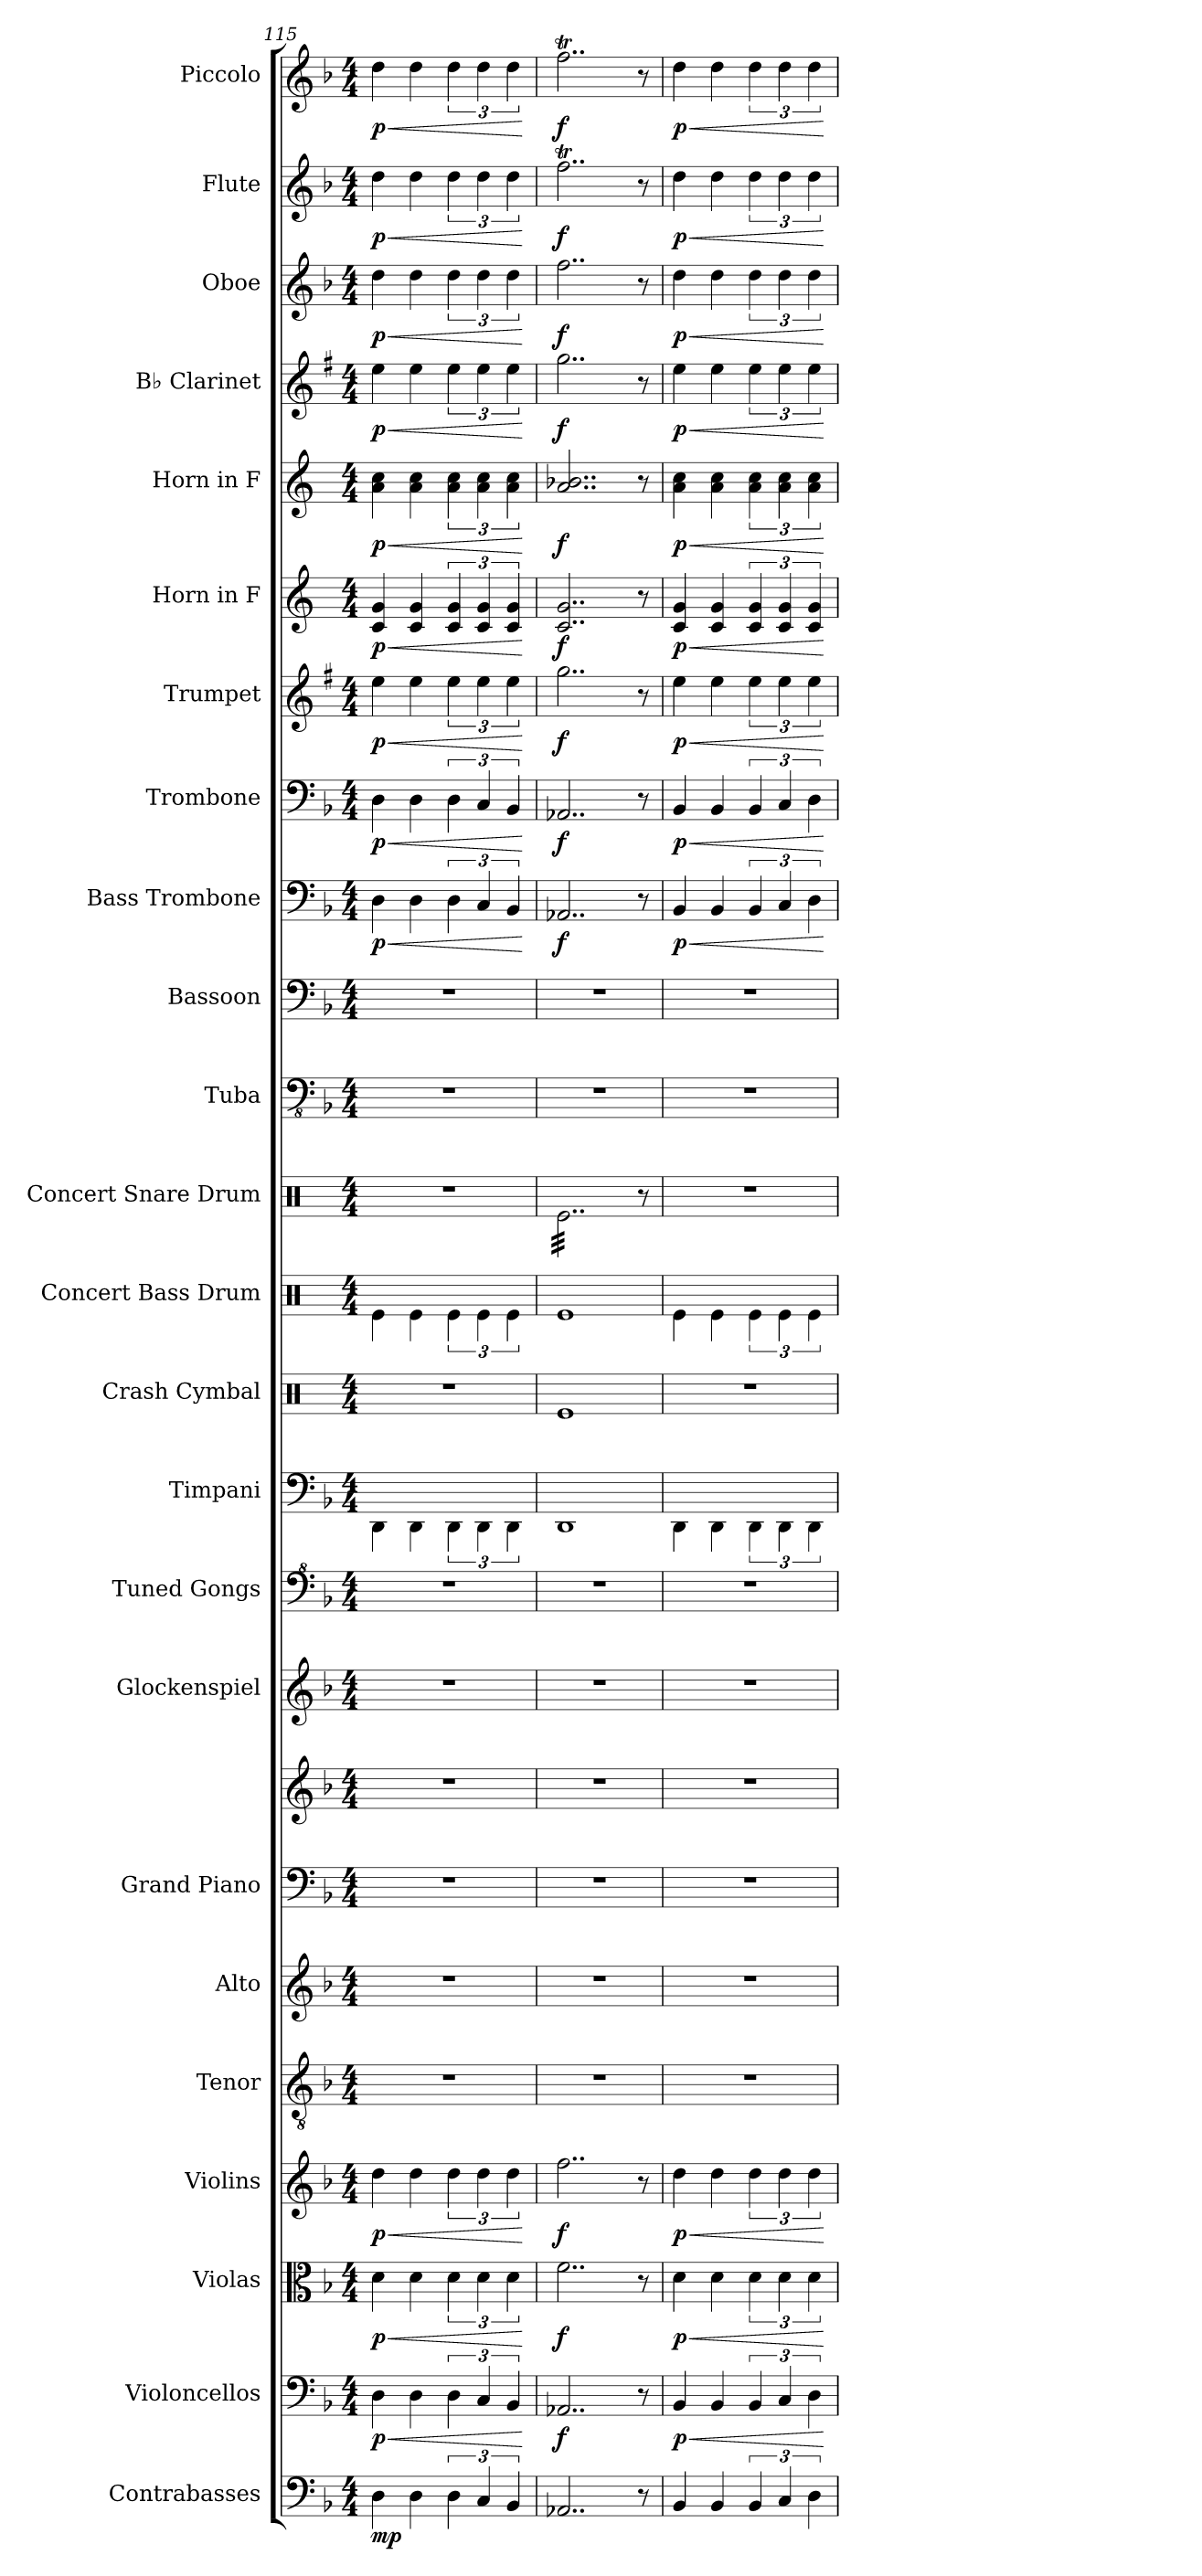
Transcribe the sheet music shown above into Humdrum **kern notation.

**kern	**dynam	**kern	**dynam	**kern	**dynam	**kern	**dynam	**kern	**kern	**kern	**kern	**kern	**kern	**kern	**kern	**kern	**kern	**kern	**kern	**kern	**dynam	**kern	**dynam	**kern	**dynam	**kern	**dynam	**kern	**dynam	**kern	**dynam	**kern	**dynam	**kern	**dynam	**kern	**dynam
*part24	*part24	*part23	*part23	*part22	*part22	*part21	*part21	*part20	*part19	*part18	*part18	*part17	*part16	*part15	*part14	*part13	*part12	*part11	*part10	*part9	*part9	*part8	*part8	*part7	*part7	*part6	*part6	*part5	*part5	*part4	*part4	*part3	*part3	*part2	*part2	*part1	*part1
*staff25	*staff25	*staff24	*staff24	*staff23	*staff23	*staff22	*staff22	*staff21	*staff20	*staff19	*staff18	*staff17	*staff16	*staff15	*staff14	*staff13	*staff12	*staff11	*staff10	*staff9	*staff9	*staff8	*staff8	*staff7	*staff7	*staff6	*staff6	*staff5	*staff5	*staff4	*staff4	*staff3	*staff3	*staff2	*staff2	*staff1	*staff1
*I"Contrabasses	*	*I"Violoncellos	*	*I"Violas	*	*I"Violins	*	*I"Tenor	*I"Alto	*I"Grand Piano	*	*I"Glockenspiel	*I"Tuned Gongs	*I"Timpani	*I"Crash Cymbal	*I"Concert Bass Drum	*I"Concert Snare Drum	*I"Tuba	*I"Bassoon	*I"Bass Trombone	*	*I"Trombone	*	*I"Trumpet	*	*I"Horn in F	*	*I"Horn in F	*	*I"B♭ Clarinet	*	*I"Oboe	*	*I"Flute	*	*I"Piccolo	*
*I'Cbs.	*	*I'Vcs.	*	*I'Vlas.	*	*I'Vlns.	*	*I'T.	*I'A.	*I'Pno.	*	*I'Glock.	*I'Td. Gon.	*I'Timp.	*I'Cr. Cym.	*I'Con. BD	*I'Con. Sn.	*I'Tba.	*I'Bsn.	*I'B. Tbn.	*	*I'Tbn.	*	*I'Tpt.	*	*	*	*	*	*I'B♭ Cl.	*	*I'Ob.	*	*I'Fl.	*	*I'Picc.	*
*clefF4	*	*clefF4	*	*clefC3	*	*clefG2	*	*clefGv2	*clefG2	*clefF4	*clefG2	*clefG2	*clefF^4	*clefF4	*clefX	*clefX	*clefX	*clefFv4	*clefF4	*clefF4	*	*clefF4	*	*clefG2	*	*clefG2	*	*clefG2	*	*clefG2	*	*clefG2	*	*clefG2	*	*clefG2	*
*ITrd7c12	*	*	*	*	*	*	*	*	*	*	*	*ITrd-14c-24	*	*	*	*	*	*	*	*	*	*	*	*ITrd1c2	*	*ITrd4c7	*	*ITrd4c7	*	*ITrd1c2	*	*	*	*	*	*ITrd-7c-12	*
*k[b-]	*	*k[b-]	*	*k[b-]	*	*k[b-]	*	*k[b-]	*k[b-]	*k[b-]	*k[b-]	*k[b-]	*k[b-]	*k[b-]	*k[]	*k[]	*k[]	*k[b-]	*k[b-]	*k[b-]	*	*k[b-]	*	*k[b-]	*	*k[b-]	*	*k[b-]	*	*k[b-]	*	*k[b-]	*	*k[b-]	*	*k[b-]	*
*M4/4	*	*M4/4	*	*M4/4	*	*M4/4	*	*M4/4	*M4/4	*M4/4	*M4/4	*M4/4	*M4/4	*M4/4	*M4/4	*M4/4	*M4/4	*M4/4	*M4/4	*M4/4	*	*M4/4	*	*M4/4	*	*M4/4	*	*M4/4	*	*M4/4	*	*M4/4	*	*M4/4	*	*M4/4	*
=115	=115	=115	=115	=115	=115	=115	=115	=115	=115	=115	=115	=115	=115	=115	=115	=115	=115	=115	=115	=115	=115	=115	=115	=115	=115	=115	=115	=115	=115	=115	=115	=115	=115	=115	=115	=115	=115
!	!LO:DY:b	!	!LO:HP:b	!	!LO:HP:b	!	!LO:HP:b	!	!	!	!	!	!	!	!	!	!	!	!	!	!LO:HP:b	!	!LO:HP:b	!	!LO:HP:b	!	!LO:HP:b	!	!LO:HP:b	!	!LO:HP:b	!	!LO:HP:b	!	!LO:HP:b	!	!LO:HP:b
!	!	!	!LO:DY:n=1:b	!	!LO:DY:n=1:b	!	!LO:DY:n=1:b	!	!	!	!	!	!	!	!	!	!	!	!	!	!LO:DY:n=1:b	!	!LO:DY:n=1:b	!	!LO:DY:n=1:b	!	!LO:DY:n=1:b	!	!LO:DY:n=1:b	!	!LO:DY:n=1:b	!	!LO:DY:n=1:b	!	!LO:DY:n=1:b	!	!LO:DY:n=1:b
4DD\	mp	4D\	< p	4d\	< p	4dd\	< p	1r	1r	1r	1r	1r	1r	4DD\	1r	4Re\	1r	1r	1r	4D\	< p	4D\	< p	4dd\	< p	4F/ 4c/	< p	4d\ 4f\	< p	4dd\	< p	4dd\	< p	4dd\	< p	4ddd\	< p
4DD\	.	4D\	.	4d\	.	4dd\	.	.	.	.	.	.	.	4DD\	.	4Re\	.	.	.	4D\	.	4D\	.	4dd\	.	4F/ 4c/	.	4d\ 4f\	.	4dd\	.	4dd\	.	4dd\	.	4ddd\	.
6DD\	.	6D\	.	6d\	.	6dd\	.	.	.	.	.	.	.	6DD\	.	6Re\	.	.	.	6D\	.	6D\	.	6dd\	.	6F/ 6c/	.	6d\ 6f\	.	6dd\	.	6dd\	.	6dd\	.	6ddd\	.
6CC/	.	6C/	.	6d\	.	6dd\	.	.	.	.	.	.	.	6DD\	.	6Re\	.	.	.	6C/	.	6C/	.	6dd\	.	6F/ 6c/	.	6d\ 6f\	.	6dd\	.	6dd\	.	6dd\	.	6ddd\	.
6BBB-/	.	6BB-/	.	6d\	.	6dd\	.	.	.	.	.	.	.	6DD\	.	6Re\	.	.	.	6BB-/	.	6BB-/	.	6dd\	.	6F/ 6c/	.	6d\ 6f\	.	6dd\	.	6dd\	.	6dd\	.	6ddd\	.
.	.	.	[	.	[	.	[	.	.	.	.	.	.	.	.	.	.	.	.	.	[	.	[	.	[	.	[	.	[	.	[	.	[	.	[	.	[
=116	=116	=116	=116	=116	=116	=116	=116	=116	=116	=116	=116	=116	=116	=116	=116	=116	=116	=116	=116	=116	=116	=116	=116	=116	=116	=116	=116	=116	=116	=116	=116	=116	=116	=116	=116	=116	=116
!	!	!	!LO:DY:b	!	!LO:DY:b	!	!LO:DY:b	!	!	!	!	!	!	!	!	!	!	!	!	!	!LO:DY:b	!	!LO:DY:b	!	!LO:DY:b	!	!LO:DY:b	!	!LO:DY:b	!	!LO:DY:b	!	!LO:DY:b	!	!LO:DY:b	!	!LO:DY:b
*	*	*	*	*	*	*	*	*	*	*	*	*	*	*	*	*	*tremolo	*	*	*	*	*	*	*	*	*	*	*	*	*	*	*	*	*	*	*	*
2..AAA-X/	.	2..AA-X/	f	2..f\	f	2..ff\	f	1r	1r	1r	1r	1r	1r	1DD	1Re	1Re	32Re\LLL	1r	1r	2..AA-X/	f	2..AA-X/	f	2..ff\	f	2..F/ 2..c/	f	2..d/ 2..e-X/	f	2..ff\	f	2..ff\	f	2..ffT\	f	2..fffT\	f
.	.	.	.	.	.	.	.	.	.	.	.	.	.	.	.	.	32Re\	.	.	.	.	.	.	.	.	.	.	.	.	.	.	.	.	.	.	.	.
.	.	.	.	.	.	.	.	.	.	.	.	.	.	.	.	.	32Re\	.	.	.	.	.	.	.	.	.	.	.	.	.	.	.	.	.	.	.	.
.	.	.	.	.	.	.	.	.	.	.	.	.	.	.	.	.	32Re\	.	.	.	.	.	.	.	.	.	.	.	.	.	.	.	.	.	.	.	.
.	.	.	.	.	.	.	.	.	.	.	.	.	.	.	.	.	32Re\	.	.	.	.	.	.	.	.	.	.	.	.	.	.	.	.	.	.	.	.
.	.	.	.	.	.	.	.	.	.	.	.	.	.	.	.	.	32Re\	.	.	.	.	.	.	.	.	.	.	.	.	.	.	.	.	.	.	.	.
.	.	.	.	.	.	.	.	.	.	.	.	.	.	.	.	.	32Re\	.	.	.	.	.	.	.	.	.	.	.	.	.	.	.	.	.	.	.	.
.	.	.	.	.	.	.	.	.	.	.	.	.	.	.	.	.	32Re\	.	.	.	.	.	.	.	.	.	.	.	.	.	.	.	.	.	.	.	.
.	.	.	.	.	.	.	.	.	.	.	.	.	.	.	.	.	32Re\	.	.	.	.	.	.	.	.	.	.	.	.	.	.	.	.	.	.	.	.
.	.	.	.	.	.	.	.	.	.	.	.	.	.	.	.	.	32Re\	.	.	.	.	.	.	.	.	.	.	.	.	.	.	.	.	.	.	.	.
.	.	.	.	.	.	.	.	.	.	.	.	.	.	.	.	.	32Re\	.	.	.	.	.	.	.	.	.	.	.	.	.	.	.	.	.	.	.	.
.	.	.	.	.	.	.	.	.	.	.	.	.	.	.	.	.	32Re\	.	.	.	.	.	.	.	.	.	.	.	.	.	.	.	.	.	.	.	.
.	.	.	.	.	.	.	.	.	.	.	.	.	.	.	.	.	32Re\	.	.	.	.	.	.	.	.	.	.	.	.	.	.	.	.	.	.	.	.
.	.	.	.	.	.	.	.	.	.	.	.	.	.	.	.	.	32Re\	.	.	.	.	.	.	.	.	.	.	.	.	.	.	.	.	.	.	.	.
.	.	.	.	.	.	.	.	.	.	.	.	.	.	.	.	.	32Re\	.	.	.	.	.	.	.	.	.	.	.	.	.	.	.	.	.	.	.	.
.	.	.	.	.	.	.	.	.	.	.	.	.	.	.	.	.	32Re\	.	.	.	.	.	.	.	.	.	.	.	.	.	.	.	.	.	.	.	.
.	.	.	.	.	.	.	.	.	.	.	.	.	.	.	.	.	32Re\	.	.	.	.	.	.	.	.	.	.	.	.	.	.	.	.	.	.	.	.
.	.	.	.	.	.	.	.	.	.	.	.	.	.	.	.	.	32Re\	.	.	.	.	.	.	.	.	.	.	.	.	.	.	.	.	.	.	.	.
.	.	.	.	.	.	.	.	.	.	.	.	.	.	.	.	.	32Re\	.	.	.	.	.	.	.	.	.	.	.	.	.	.	.	.	.	.	.	.
.	.	.	.	.	.	.	.	.	.	.	.	.	.	.	.	.	32Re\	.	.	.	.	.	.	.	.	.	.	.	.	.	.	.	.	.	.	.	.
.	.	.	.	.	.	.	.	.	.	.	.	.	.	.	.	.	32Re\	.	.	.	.	.	.	.	.	.	.	.	.	.	.	.	.	.	.	.	.
.	.	.	.	.	.	.	.	.	.	.	.	.	.	.	.	.	32Re\	.	.	.	.	.	.	.	.	.	.	.	.	.	.	.	.	.	.	.	.
.	.	.	.	.	.	.	.	.	.	.	.	.	.	.	.	.	32Re\	.	.	.	.	.	.	.	.	.	.	.	.	.	.	.	.	.	.	.	.
.	.	.	.	.	.	.	.	.	.	.	.	.	.	.	.	.	32Re\	.	.	.	.	.	.	.	.	.	.	.	.	.	.	.	.	.	.	.	.
.	.	.	.	.	.	.	.	.	.	.	.	.	.	.	.	.	32Re\	.	.	.	.	.	.	.	.	.	.	.	.	.	.	.	.	.	.	.	.
.	.	.	.	.	.	.	.	.	.	.	.	.	.	.	.	.	32Re\	.	.	.	.	.	.	.	.	.	.	.	.	.	.	.	.	.	.	.	.
.	.	.	.	.	.	.	.	.	.	.	.	.	.	.	.	.	32Re\	.	.	.	.	.	.	.	.	.	.	.	.	.	.	.	.	.	.	.	.
.	.	.	.	.	.	.	.	.	.	.	.	.	.	.	.	.	32Re\JJJ	.	.	.	.	.	.	.	.	.	.	.	.	.	.	.	.	.	.	.	.
*	*	*	*	*	*	*	*	*	*	*	*	*	*	*	*	*	*Xtremolo	*	*	*	*	*	*	*	*	*	*	*	*	*	*	*	*	*	*	*	*
8r	.	8r	.	8r	.	8r	.	.	.	.	.	.	.	.	.	.	8r	.	.	8r	.	8r	.	8r	.	8r	.	8r	.	8r	.	8r	.	8r	.	8r	.
=117	=117	=117	=117	=117	=117	=117	=117	=117	=117	=117	=117	=117	=117	=117	=117	=117	=117	=117	=117	=117	=117	=117	=117	=117	=117	=117	=117	=117	=117	=117	=117	=117	=117	=117	=117	=117	=117
!	!	!	!LO:HP:b	!	!LO:HP:b	!	!LO:HP:b	!	!	!	!	!	!	!	!	!	!	!	!	!	!LO:HP:b	!	!LO:HP:b	!	!LO:HP:b	!	!LO:HP:b	!	!LO:HP:b	!	!LO:HP:b	!	!LO:HP:b	!	!LO:HP:b	!	!LO:HP:b
!	!	!	!LO:DY:n=1:b	!	!LO:DY:n=1:b	!	!LO:DY:n=1:b	!	!	!	!	!	!	!	!	!	!	!	!	!	!LO:DY:n=1:b	!	!LO:DY:n=1:b	!	!LO:DY:n=1:b	!	!LO:DY:n=1:b	!	!LO:DY:n=1:b	!	!LO:DY:n=1:b	!	!LO:DY:n=1:b	!	!LO:DY:n=1:b	!	!LO:DY:n=1:b
4BBB-/	.	4BB-/	< p	4d\	< p	4dd\	< p	1r	1r	1r	1r	1r	1r	4DD\	1r	4Re\	1r	1r	1r	4BB-/	< p	4BB-/	< p	4dd\	< p	4F/ 4c/	< p	4d\ 4f\	< p	4dd\	< p	4dd\	< p	4dd\	< p	4ddd\	< p
4BBB-/	.	4BB-/	.	4d\	.	4dd\	.	.	.	.	.	.	.	4DD\	.	4Re\	.	.	.	4BB-/	.	4BB-/	.	4dd\	.	4F/ 4c/	.	4d\ 4f\	.	4dd\	.	4dd\	.	4dd\	.	4ddd\	.
6BBB-/	.	6BB-/	.	6d\	.	6dd\	.	.	.	.	.	.	.	6DD\	.	6Re\	.	.	.	6BB-/	.	6BB-/	.	6dd\	.	6F/ 6c/	.	6d\ 6f\	.	6dd\	.	6dd\	.	6dd\	.	6ddd\	.
6CC/	.	6C/	.	6d\	.	6dd\	.	.	.	.	.	.	.	6DD\	.	6Re\	.	.	.	6C/	.	6C/	.	6dd\	.	6F/ 6c/	.	6d\ 6f\	.	6dd\	.	6dd\	.	6dd\	.	6ddd\	.
6DD\	.	6D\	.	6d\	.	6dd\	.	.	.	.	.	.	.	6DD\	.	6Re\	.	.	.	6D\	.	6D\	.	6dd\	.	6F/ 6c/	.	6d\ 6f\	.	6dd\	.	6dd\	.	6dd\	.	6ddd\	.
.	.	.	[	.	[	.	[	.	.	.	.	.	.	.	.	.	.	.	.	.	[	.	[	.	[	.	[	.	[	.	[	.	[	.	[	.	[
=	=	=	=	=	=	=	=	=	=	=	=	=	=	=	=	=	=	=	=	=	=	=	=	=	=	=	=	=	=	=	=	=	=	=	=	=	=
*-	*-	*-	*-	*-	*-	*-	*-	*-	*-	*-	*-	*-	*-	*-	*-	*-	*-	*-	*-	*-	*-	*-	*-	*-	*-	*-	*-	*-	*-	*-	*-	*-	*-	*-	*-	*-	*-
